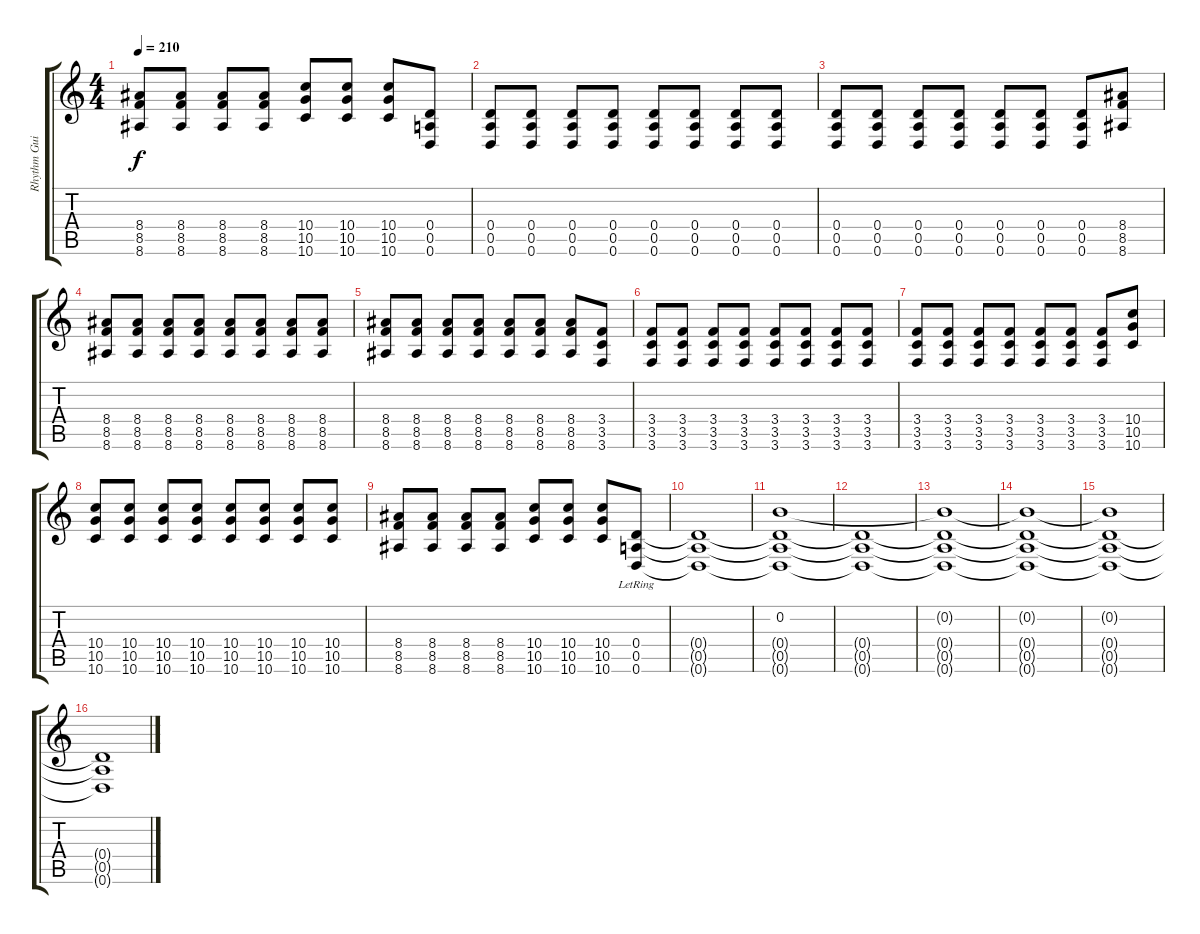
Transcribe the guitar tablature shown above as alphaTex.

\track ("Rhythm Guitar" "Rhythm Gui") {instrument overdrivenguitar}
\staff {score tabs}
\tuning (E4 B3 G3 D3 A2 D2) {hide}
\ts (4 4)
\tempo 210
\clef g2
\ks c
(8.4 8.5 8.6).8{dy f} (8.4 8.5 8.6).8 (8.4 8.5 8.6).8 (8.4 8.5 8.6).8 (10.4 10.5 10.6).8 (10.4 10.5 10.6).8 (10.4 10.5 10.6).8 (0.4 0.5 0.6).8 |
(0.4 0.5 0.6).8 (0.4 0.5 0.6).8 (0.4 0.5 0.6).8 (0.4 0.5 0.6).8 (0.4 0.5 0.6).8 (0.4 0.5 0.6).8 (0.4 0.5 0.6).8 (0.4 0.5 0.6).8 |
(0.4 0.5 0.6).8 (0.4 0.5 0.6).8 (0.4 0.5 0.6).8 (0.4 0.5 0.6).8 (0.4 0.5 0.6).8 (0.4 0.5 0.6).8 (0.4 0.5 0.6).8 (8.4 8.5 8.6).8 |
(8.4 8.5 8.6).8 (8.4 8.5 8.6).8 (8.4 8.5 8.6).8 (8.4 8.5 8.6).8 (8.4 8.5 8.6).8 (8.4 8.5 8.6).8 (8.4 8.5 8.6).8 (8.4 8.5 8.6).8 |
(8.4 8.5 8.6).8 (8.4 8.5 8.6).8 (8.4 8.5 8.6).8 (8.4 8.5 8.6).8 (8.4 8.5 8.6).8 (8.4 8.5 8.6).8 (8.4 8.5 8.6).8 (3.4 3.5 3.6).8 |
(3.4 3.5 3.6).8 (3.4 3.5 3.6).8 (3.4 3.5 3.6).8 (3.4 3.5 3.6).8 (3.4 3.5 3.6).8 (3.4 3.5 3.6).8 (3.4 3.5 3.6).8 (3.4 3.5 3.6).8 |
(3.4 3.5 3.6).8 (3.4 3.5 3.6).8 (3.4 3.5 3.6).8 (3.4 3.5 3.6).8 (3.4 3.5 3.6).8 (3.4 3.5 3.6).8 (3.4 3.5 3.6).8 (10.4 10.5 10.6).8 |
(10.4 10.5 10.6).8 (10.4 10.5 10.6).8 (10.4 10.5 10.6).8 (10.4 10.5 10.6).8 (10.4 10.5 10.6).8 (10.4 10.5 10.6).8 (10.4 10.5 10.6).8 (10.4 10.5 10.6).8 |
(8.4 8.5 8.6).8 (8.4 8.5 8.6).8 (8.4 8.5 8.6).8 (8.4 8.5 8.6).8 (10.4 10.5 10.6).8 (10.4 10.5 10.6).8 (10.4 10.5 10.6).8 (0.4{lr} 0.5 0.6).8 |
(0.4{t} 0.5{t} 0.6{t}).1 |
(0.2 0.4{t} 0.5{t} 0.6{t}).1 |
(0.4{t} 0.5{t} 0.6{t}).1 |
(0.2{t} 0.4{t} 0.5{t} 0.6{t}).1 |
(0.2{t} 0.4{t} 0.5{t} 0.6{t}).1 |
(0.2{t} 0.4{t} 0.5{t} 0.6{t}).1 |
(0.4{t} 0.5{t} 0.6{t}).1
